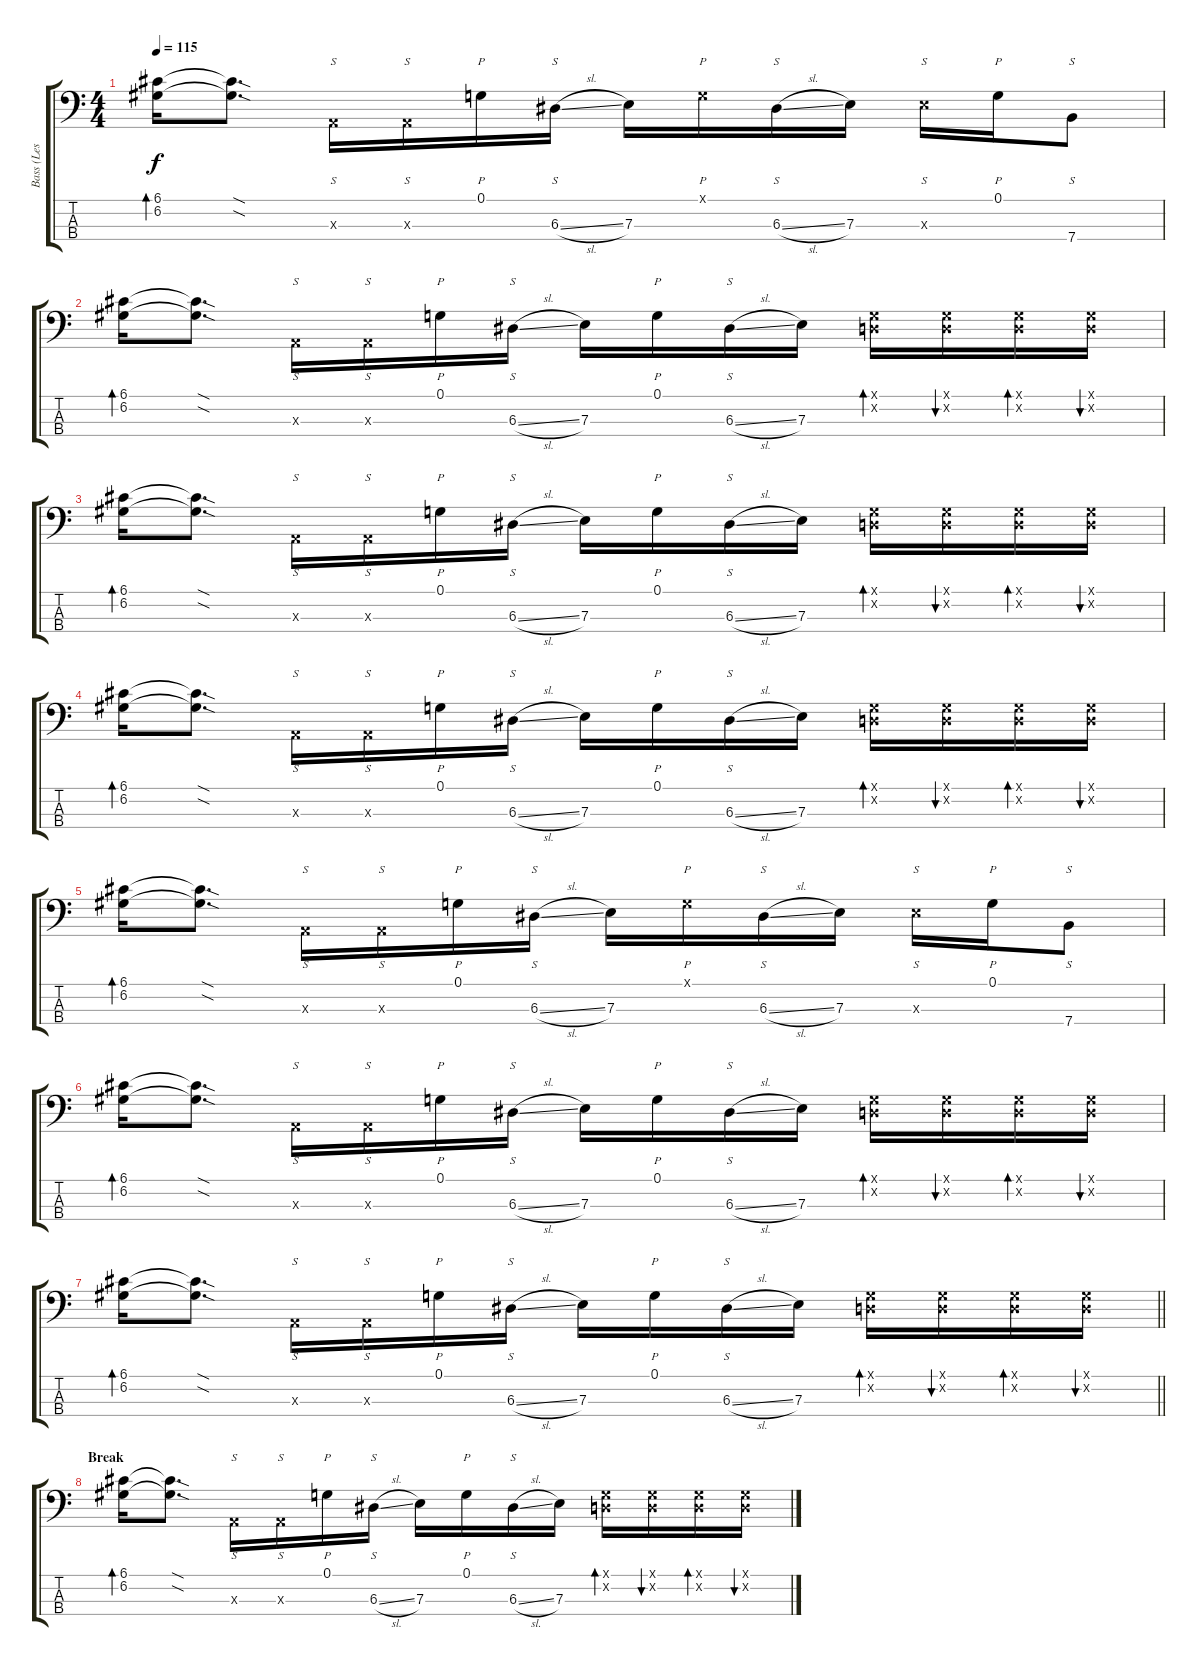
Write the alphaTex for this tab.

\track ("Bass (Les Claypool)" "Bass (Les ") {instrument electricbassfinger}
\staff {score tabs}
\tuning (G2 D2 A1 E1) {hide}
\ts (4 4)
\tempo 115
\clef f4
\ks c
(6.1 6.2).16{bd 30 dy f} (6.1{sod t} 6.2{sod t}).8{d} 0.3{x}.16{s} 0.3{x}.16{s} 0.1.16{p} 6.3{sl}.16{s} 7.3.16 0.1{x}.16{p} 6.3{sl}.16{s} 7.3.16 7.3{x}.16{s} 0.1.16{p} 7.4.8{s} |
(6.1 6.2).16{bd 30} (6.1{sod t} 6.2{sod t}).8{d} 0.3{x}.16{s} 0.3{x}.16{s} 0.1.16{p} 6.3{sl}.16{s} 7.3.16 0.1.16{p} 6.3{sl}.16{s} 7.3.16 (0.1{x} 0.2{x}).16{bd 30} (0.1{x} 0.2{x}).16{bu 30} (0.1{x} 0.2{x}).16{bd 30} (0.1{x} 0.2{x}).16{bu 30} |
(6.1 6.2).16{bd 30} (6.1{sod t} 6.2{sod t}).8{d} 0.3{x}.16{s} 0.3{x}.16{s} 0.1.16{p} 6.3{sl}.16{s} 7.3.16 0.1.16{p} 6.3{sl}.16{s} 7.3.16 (0.1{x} 0.2{x}).16{bd 30} (0.1{x} 0.2{x}).16{bu 30} (0.1{x} 0.2{x}).16{bd 30} (0.1{x} 0.2{x}).16{bu 30} |
(6.1 6.2).16{bd 30 volume 13 instrument slapbass1} (6.1{sod t} 6.2{sod t}).8{d} 0.3{x}.16{s} 0.3{x}.16{s} 0.1.16{p} 6.3{sl}.16{s} 7.3.16 0.1.16{p} 6.3{sl}.16{s} 7.3.16 (0.1{x} 0.2{x}).16{bd 30} (0.1{x} 0.2{x}).16{bu 30} (0.1{x} 0.2{x}).16{bd 30} (0.1{x} 0.2{x}).16{bu 30} |
(6.1 6.2).16{bd 30} (6.1{sod t} 6.2{sod t}).8{d} 0.3{x}.16{s} 0.3{x}.16{s} 0.1.16{p} 6.3{sl}.16{s} 7.3.16 0.1{x}.16{p} 6.3{sl}.16{s} 7.3.16 7.3{x}.16{s} 0.1.16{p} 7.4.8{s} |
(6.1 6.2).16{bd 30} (6.1{sod t} 6.2{sod t}).8{d} 0.3{x}.16{s} 0.3{x}.16{s} 0.1.16{p} 6.3{sl}.16{s} 7.3.16 0.1.16{p} 6.3{sl}.16{s} 7.3.16 (0.1{x} 0.2{x}).16{bd 30} (0.1{x} 0.2{x}).16{bu 30} (0.1{x} 0.2{x}).16{bd 30} (0.1{x} 0.2{x}).16{bu 30} |
\barLineRight lightlight
(6.1 6.2).16{bd 30} (6.1{sod t} 6.2{sod t}).8{d} 0.3{x}.16{s} 0.3{x}.16{s} 0.1.16{p} 6.3{sl}.16{s} 7.3.16 0.1.16{p} 6.3{sl}.16{s} 7.3.16 (0.1{x} 0.2{x}).16{bd 30} (0.1{x} 0.2{x}).16{bu 30} (0.1{x} 0.2{x}).16{bd 30} (0.1{x} 0.2{x}).16{bu 30} |
\section ("" "Break")
(6.1 6.2).16{bd 30} (6.1{sod t} 6.2{sod t}).8{d} 0.3{x}.16{s} 0.3{x}.16{s} 0.1.16{p} 6.3{sl}.16{s} 7.3.16 0.1.16{p} 6.3{sl}.16{s} 7.3.16 (0.1{x} 0.2{x}).16{bd 30} (0.1{x} 0.2{x}).16{bu 30} (0.1{x} 0.2{x}).16{bd 30} (0.1{x} 0.2{x}).16{bu 30}
